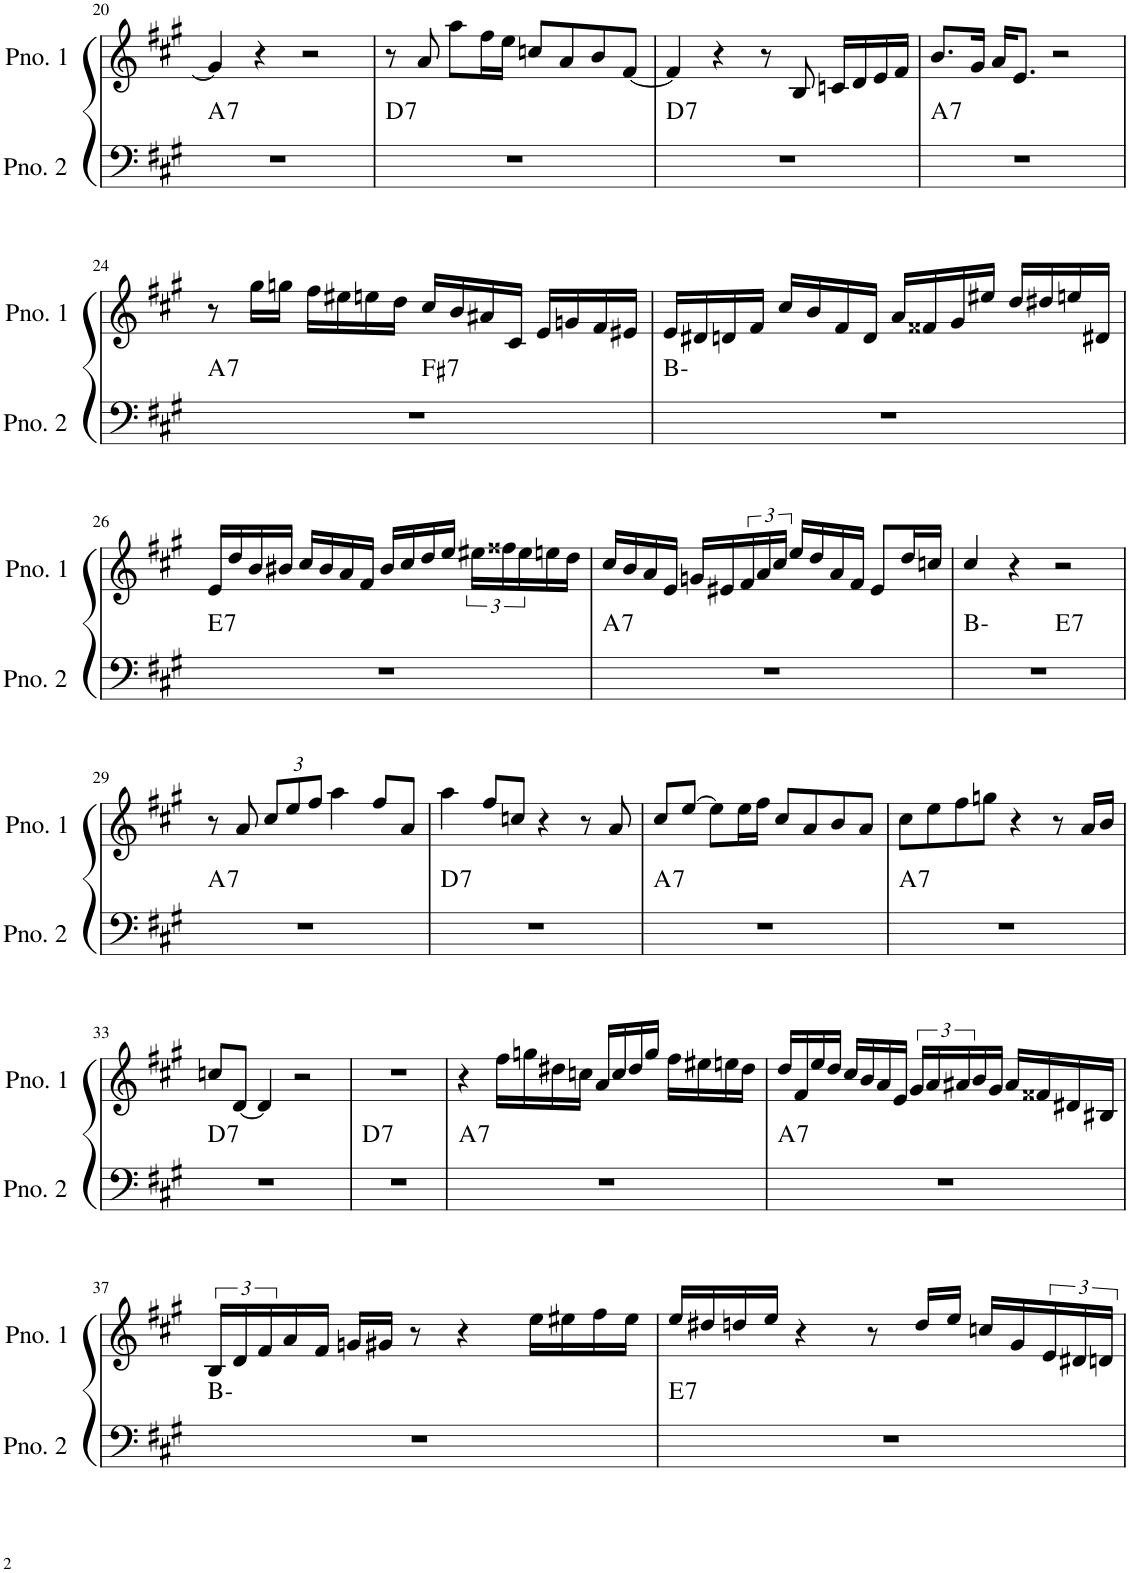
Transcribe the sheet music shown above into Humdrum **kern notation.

**kern	**harte	**kern
*part2	*part2	*part1
*staff2	*	*staff1
*I"ピアノ 2	*	*I"ピアノ 1
!!LO:PB:g=z
*clefF4	*	*clefG2
*k[f#c#g#]	*	*k[f#c#g#]
*M4/4	*	*M4/4
=20	=20	=20
!	!LO:H:kt=7	!
1r	A:7	4g/]
.	.	4r
.	.	2r
=21	=21	=21
!	!LO:H:kt=7	!
1r	D:7	8r
.	.	8a/
.	.	8aa\L
.	.	16ff#\L
.	.	16ee\JJ
.	.	8ccn/L
.	.	8a/
.	.	8b/
.	.	[8f#/J
=22	=22	=22
!	!LO:H:kt=7	!
1r	D:7	4f#/]
.	.	4r
.	.	8r
.	.	8B/
.	.	16cn/LL
.	.	16d/
.	.	16e/
.	.	16f#/JJ
=23	=23	=23
!	!LO:H:kt=7	!
1r	A:7	8.b/L
.	.	16g#/Jk
.	.	16a/KL
.	.	8.e/J
.	.	2r
!!LO:LB:g=z
=24	=24	=24
!	!LO:H:kt=7	!
*^	*	*
1r	2ryy	A:7	8r
.	.	.	16gg#\LL
.	.	.	16ggn\JJ
.	.	.	16ff#\LL
.	.	.	16ee#X\
.	.	.	16een\
.	.	.	16dd\JJ
!	!	!LO:H:kt=7	!
.	2ryy	F#:7	16cc#/LL
.	.	.	16b/
.	.	.	16a#X/
.	.	.	16c#/JJ
.	.	.	16e/LL
.	.	.	16gn/
.	.	.	16f#/
.	.	.	16e#X/JJ
*v	*v	*	*
=25	=25	=25
1r	B:min	16e/LL
.	.	16d#X/
.	.	16dn/
.	.	16f#/JJ
.	.	16cc#/LL
.	.	16b/
.	.	16f#/
.	.	16d/JJ
.	.	16a/LL
.	.	16f##X/
.	.	16g#/
.	.	16ee#X/JJ
.	.	16dd/LL
.	.	16dd#X/
.	.	16een/
.	.	16d#X/JJ
!!LO:LB:g=z
=26	=26	=26
!	!LO:H:kt=7	!
1r	E:7	16e/LL
.	.	16dd/
.	.	16b/
.	.	16b#X/JJ
.	.	16cc#/LL
.	.	16b#/
.	.	16a/
.	.	16f#/JJ
.	.	16b#/LL
.	.	16cc#/
.	.	16dd/
.	.	16ee/JJ
.	.	24ee#X\LL
.	.	24ff##X\
.	.	24ee#\
.	.	16een\
.	.	16dd\JJ
=27	=27	=27
!	!LO:H:kt=7	!
1r	A:7	16cc#/LL
.	.	16b/
.	.	16a/
.	.	16e/JJ
.	.	16gn/LL
.	.	16e#X/
.	.	24f#/
.	.	24a/
.	.	24cc#/JJ
.	.	16ee/LL
.	.	16dd/
.	.	16a/
.	.	16f#/JJ
.	.	8e#/L
.	.	16dd/L
.	.	16ccn/JJ
=28	=28	=28
*^	*	*
1r	2ryy	B:min	4cc#/
.	.	.	4r
!	!	!LO:H:kt=7	!
.	2ryy	E:7	2r
!!LO:LB:g=z
=29	=29	=29	=29
!	!	!LO:H:kt=7	!
*v	*v	*	*
1r	A:7	8r
.	.	8a/
*	*	*Xbrackettup
.	.	12cc#/L
.	.	12ee/
.	.	12ff#/J
.	.	4aa\
.	.	8ff#/L
.	.	8a/J
=30	=30	=30
!	!LO:H:kt=7	!
1r	D:7	4aa\
.	.	8ff#/L
.	.	8ccn/J
.	.	4r
.	.	8r
.	.	8a/
=31	=31	=31
!	!LO:H:kt=7	!
1r	A:7	8cc#/L
.	.	[8ee/J
.	.	8ee\L]
.	.	16ee\L
.	.	16ff#\JJ
.	.	8cc#/L
.	.	8a/
.	.	8b/
.	.	8a/J
=32	=32	=32
!	!LO:H:kt=7	!
1r	A:7	8cc#\L
.	.	8ee\
.	.	8ff#\
.	.	8ggn\J
.	.	4r
.	.	8r
.	.	16a/LL
.	.	16b/JJ
!!LO:LB:g=z
=33	=33	=33
!	!LO:H:kt=7	!
1r	D:7	8ccn/L
.	.	[8d/J
.	.	4d/]
.	.	2r
=34	=34	=34
!	!LO:H:kt=7	!
1r	D:7	1r
=35	=35	=35
!	!LO:H:kt=7	!
1r	A:7	4r
.	.	16ff#\LL
.	.	16ggn\
.	.	16dd#X\
.	.	16ccn\JJ
.	.	16a/LL
.	.	16cc/
.	.	16dd#/
.	.	16gg/JJ
.	.	16ff#\LL
.	.	16ee#X\
.	.	16een\
.	.	16dd#\JJ
=36	=36	=36
!	!LO:H:kt=7	!
1r	A:7	16dd/LL
.	.	16f#/
.	.	16ee/
.	.	16dd/JJ
.	.	16cc#/LL
.	.	16b/
.	.	16a/
.	.	16e/JJ
*	*	*brackettup
.	.	24g#/LL
.	.	24a/
.	.	24a#X/
.	.	16b/
.	.	16g#/JJ
.	.	16a#/LL
.	.	16f##X/
.	.	16d#X/
.	.	16B#X/JJ
!!LO:LB:g=z
=37	=37	=37
1r	B:min	24B/LL
.	.	24d/
.	.	24f#/
.	.	16a/
.	.	16f#/JJ
.	.	16gn/LL
.	.	16g#X/JJ
.	.	8r
.	.	4r
.	.	16ee\LL
.	.	16ee#X\
.	.	16ff#\
.	.	16ee#\JJ
=38	=38	=38
!	!LO:H:kt=7	!
1r	E:7	16ee/LL
.	.	16dd#X/
.	.	16ddn/
.	.	16ee/JJ
.	.	4r
.	.	8r
.	.	16dd/LL
.	.	16ee/JJ
.	.	16ccn/LL
.	.	16g#/
.	.	24e/
.	.	24d#X/
.	.	24dn/JJ
=	=	=
*-	*-	*-
